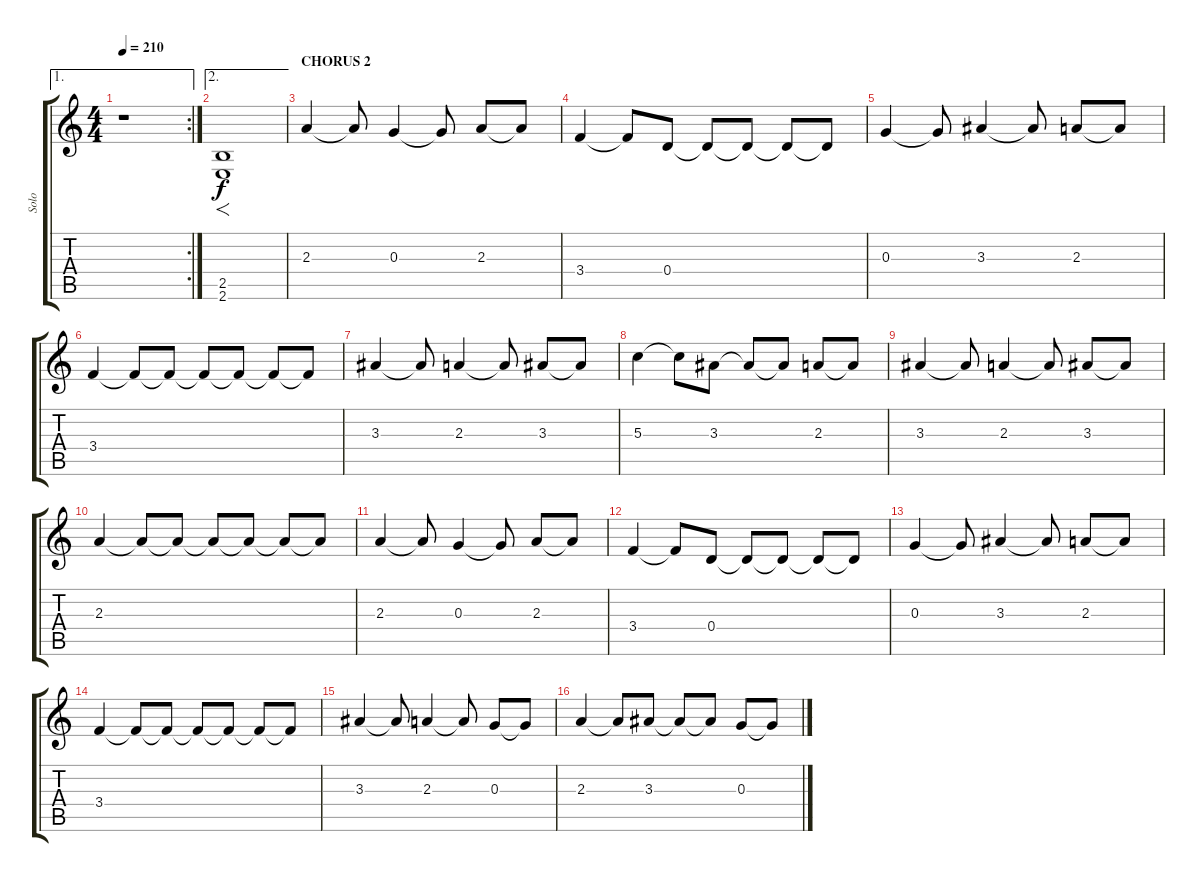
\track ("Solo" "Solo") {instrument distortionguitar}
\staff {score tabs}
\tuning (E4 B3 G3 D3 A2 D2) {hide}
\ae 1
\rc 2
\ts (4 4)
\tempo 210
\clef g2
\ks c
r.1{dy mp} |
\ae 2
(2.5 2.6).1{f dy f} |
\section ("" "CHORUS 2")
2.3.4 2.3{t}.8 0.3.4 0.3{t}.8 2.3.8 2.3{t}.8 |
3.4.4 3.4{t}.8 0.4.8 0.4{t}.8 0.4{t}.8 0.4{t}.8 0.4{t}.8 |
0.3.4 0.3{t}.8 3.3.4 3.3{t}.8 2.3.8 2.3{t}.8 |
3.4.4 3.4{t}.8 3.4{t}.8 3.4{t}.8 3.4{t}.8 3.4{t}.8 3.4{t}.8 |
3.3.4 3.3{t}.8 2.3.4 2.3{t}.8 3.3.8 3.3{t}.8 |
5.3.4 5.3{t}.8 3.3.8 3.3{t}.8 3.3{t}.8 2.3.8 2.3{t}.8 |
3.3.4 3.3{t}.8 2.3.4 2.3{t}.8 3.3.8 3.3{t}.8 |
2.3.4 2.3{t}.8 2.3{t}.8 2.3{t}.8 2.3{t}.8 2.3{t}.8 2.3{t}.8 |
2.3.4 2.3{t}.8 0.3.4 0.3{t}.8 2.3.8 2.3{t}.8 |
3.4.4 3.4{t}.8 0.4.8 0.4{t}.8 0.4{t}.8 0.4{t}.8 0.4{t}.8 |
0.3.4 0.3{t}.8 3.3.4 3.3{t}.8 2.3.8 2.3{t}.8 |
3.4.4 3.4{t}.8 3.4{t}.8 3.4{t}.8 3.4{t}.8 3.4{t}.8 3.4{t}.8 |
3.3.4 3.3{t}.8 2.3.4 2.3{t}.8 0.3.8 0.3{t}.8 |
2.3.4 2.3{t}.8 3.3.8 3.3{t}.8 3.3{t}.8 0.3.8 0.3{t}.8
